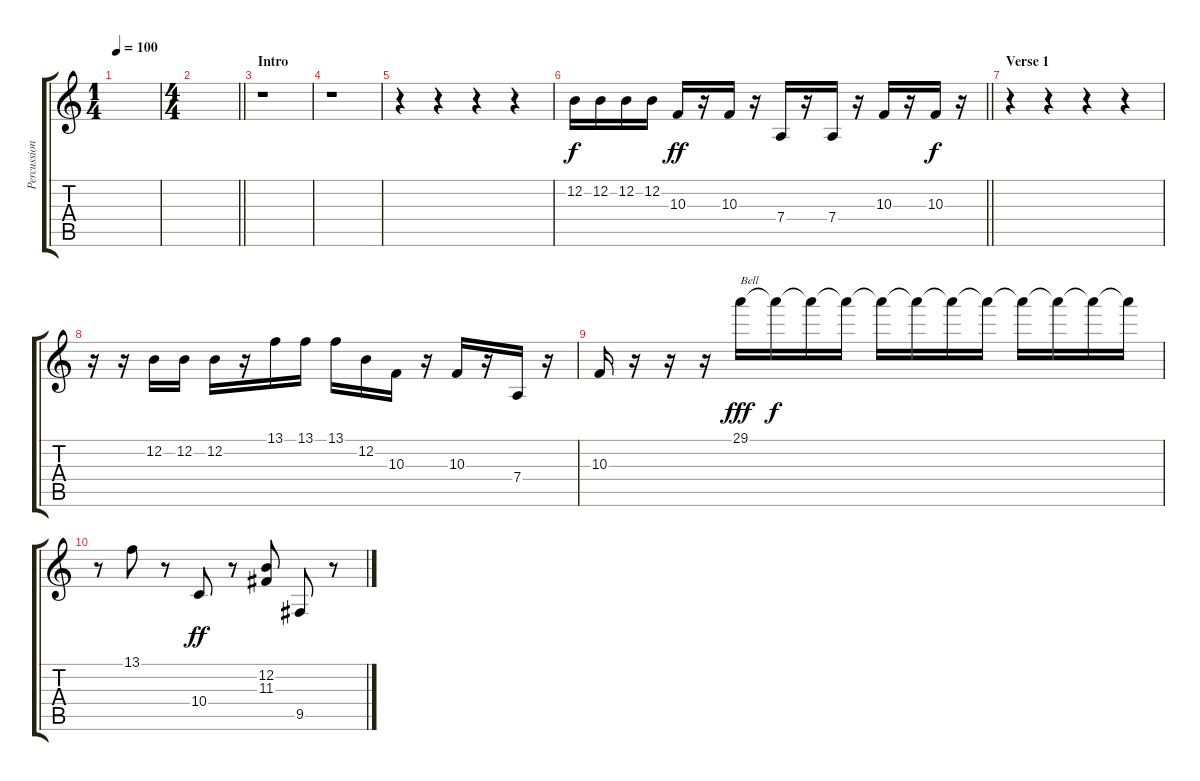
\track ("Percussion" "Percussion") {instrument agogo}
\staff {score tabs}
\tuning (E4 B3 G3 D3 A2 E2) {hide}
\ts (1 4)
\tempo 100
\clef g2
\ks c
|
\ts (4 4)
\barLineRight lightlight
|
\section ("" "Intro")
r.1 |
r.1 |
r.4 r.4 r.4 r.4 |
\barLineRight lightlight
12.2.16 12.2.16{dy f} 12.2.16 12.2.16 10.3.16{dy ff} r.16 10.3.16 r.16 7.4.16 r.16 7.4.16 r.16 10.3.16 r.16 10.3.16{dy f} r.16 |
\section ("" "Verse 1")
r.4 r.4 r.4 r.4 |
r.16 r.16 12.2.16 12.2.16 12.2.16 r.16 13.1.16 13.1.16 13.1.16 12.2.16 10.3.16 r.16 10.3.16 r.16 7.4.16 r.16 |
10.3.16 r.16 r.16 r.16{volume 9 instrument glockenspiel} 29.1.16{txt "Bell" dy fff} 29.1{t}.16{dy f} 29.1{t}.16 29.1{t}.16 29.1{t}.16 29.1{t}.16 29.1{t}.16 29.1{t}.16 29.1{t}.16 29.1{t}.16 29.1{t}.16 29.1{t}.16 |
r.8{volume 16 instrument agogo} 13.1.8 r.8 10.4.8{dy ff} r.8 (12.2 11.3).8 9.5.8 r.8
